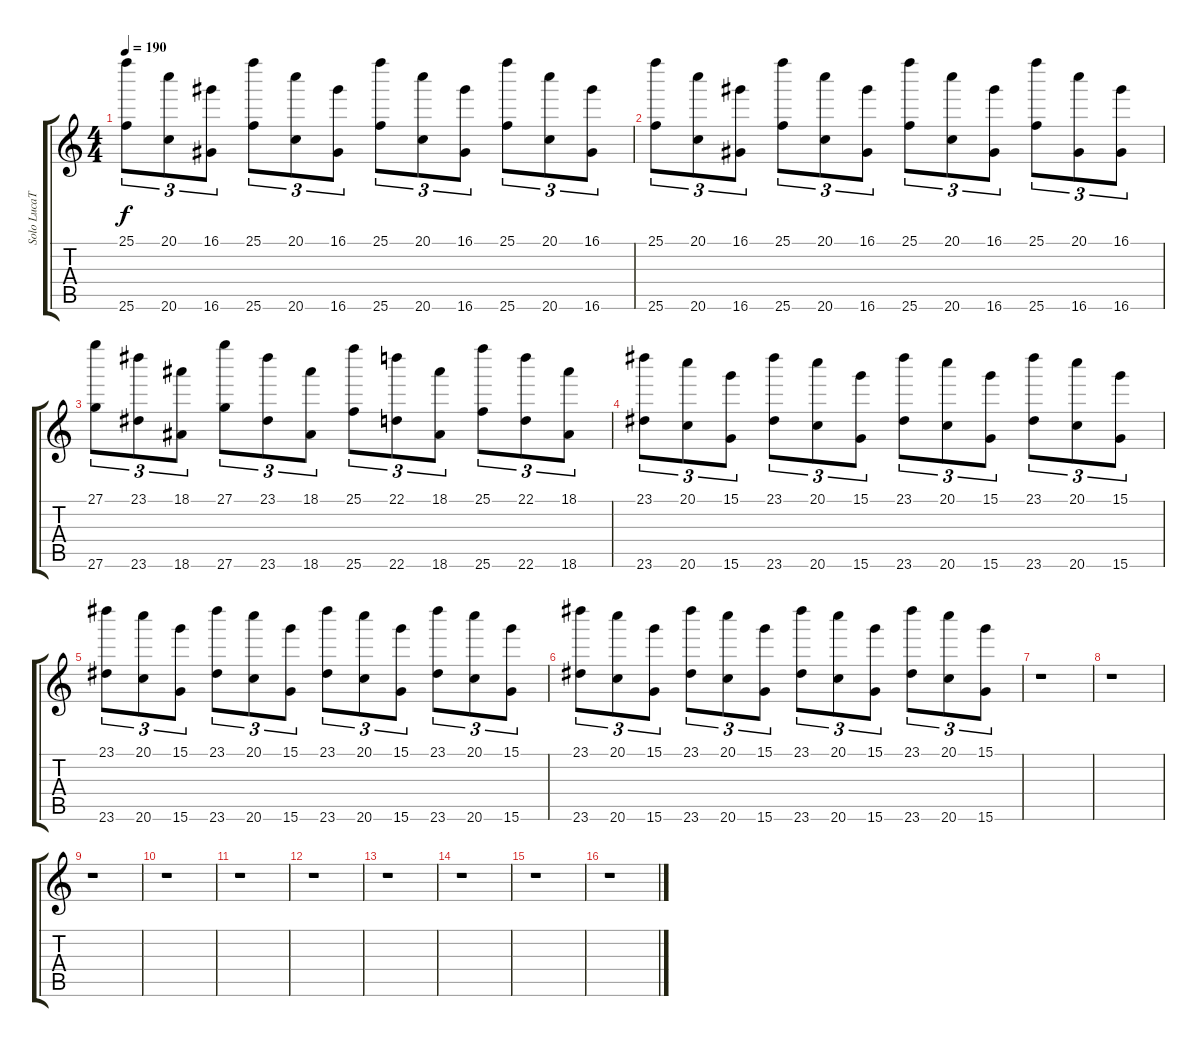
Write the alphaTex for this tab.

\track ("Solo LucaTurili" "Solo LucaT") {instrument distortionguitar}
\staff {score tabs}
\tuning (E4 B3 G3 D3 A2 E2) {hide}
\ts (4 4)
\tempo 190
\clef g2
\ks c
(25.1 25.6).8{tu (3 2) dy f} (20.1 20.6).8{tu (3 2)} (16.1 16.6).8{tu (3 2)} (25.1 25.6).8{tu (3 2)} (20.1 20.6).8{tu (3 2)} (16.1 16.6).8{tu (3 2)} (25.1 25.6).8{tu (3 2)} (20.1 20.6).8{tu (3 2)} (16.1 16.6).8{tu (3 2)} (25.1 25.6).8{tu (3 2)} (20.1 20.6).8{tu (3 2)} (16.1 16.6).8{tu (3 2)} |
(25.1 25.6).8{tu (3 2)} (20.1 20.6).8{tu (3 2)} (16.1 16.6).8{tu (3 2)} (25.1 25.6).8{tu (3 2)} (20.1 20.6).8{tu (3 2)} (16.1 16.6).8{tu (3 2)} (25.1 25.6).8{tu (3 2)} (20.1 20.6).8{tu (3 2)} (16.1 16.6).8{tu (3 2)} (25.1 25.6).8{tu (3 2)} (20.1 16.6).8{tu (3 2)} (16.1 16.6).8{tu (3 2)} |
(27.1 27.6).8{tu (3 2)} (23.1 23.6).8{tu (3 2)} (18.1 18.6).8{tu (3 2)} (27.1 27.6).8{tu (3 2)} (23.1 23.6).8{tu (3 2)} (18.1 18.6).8{tu (3 2)} (25.1 25.6).8{tu (3 2)} (22.1 22.6).8{tu (3 2)} (18.1 18.6).8{tu (3 2)} (25.1 25.6).8{tu (3 2)} (22.1 22.6).8{tu (3 2)} (18.1 18.6).8{tu (3 2)} |
(23.1 23.6).8{tu (3 2)} (20.1 20.6).8{tu (3 2)} (15.1 15.6).8{tu (3 2)} (23.1 23.6).8{tu (3 2)} (20.1 20.6).8{tu (3 2)} (15.1 15.6).8{tu (3 2)} (23.1 23.6).8{tu (3 2)} (20.1 20.6).8{tu (3 2)} (15.1 15.6).8{tu (3 2)} (23.1 23.6).8{tu (3 2)} (20.1 20.6).8{tu (3 2)} (15.1 15.6).8{tu (3 2)} |
(23.1 23.6).8{tu (3 2)} (20.1 20.6).8{tu (3 2)} (15.1 15.6).8{tu (3 2)} (23.1 23.6).8{tu (3 2)} (20.1 20.6).8{tu (3 2)} (15.1 15.6).8{tu (3 2)} (23.1 23.6).8{tu (3 2)} (20.1 20.6).8{tu (3 2)} (15.1 15.6).8{tu (3 2)} (23.1 23.6).8{tu (3 2)} (20.1 20.6).8{tu (3 2)} (15.1 15.6).8{tu (3 2)} |
(23.1 23.6).8{tu (3 2)} (20.1 20.6).8{tu (3 2)} (15.1 15.6).8{tu (3 2)} (23.1 23.6).8{tu (3 2)} (20.1 20.6).8{tu (3 2)} (15.1 15.6).8{tu (3 2)} (23.1 23.6).8{tu (3 2)} (20.1 20.6).8{tu (3 2)} (15.1 15.6).8{tu (3 2)} (23.1 23.6).8{tu (3 2)} (20.1 20.6).8{tu (3 2)} (15.1 15.6).8{tu (3 2)} |
r.1 |
r.1 |
r.1 |
r.1 |
r.1 |
r.1 |
r.1 |
r.1 |
r.1 |
r.1
